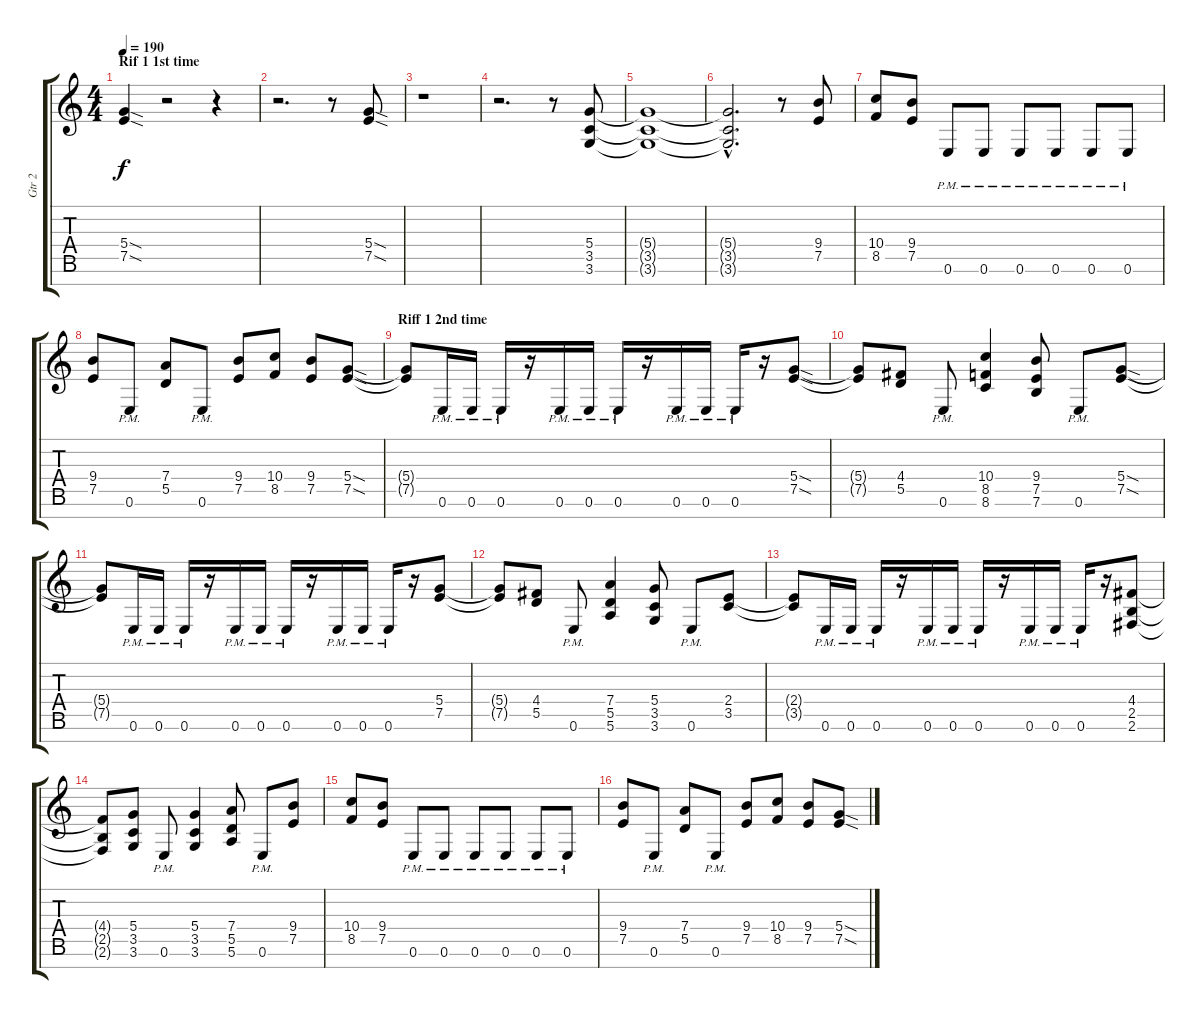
\track ("Gtr 2" "Gtr 2") {instrument overdrivenguitar}
\staff {score tabs}
\tuning (E4 B3 G3 D3 A2 E2 B1) {hide}
\ts (4 4)
\section ("" "Rif 1 1st time")
\tempo 190
\clef g2
\ks c
(5.4{sod} 7.5{sod}).4{dy f instrument overdrivenguitar} r.2 r.4 |
r.2{d} r.8 (5.4{sod} 7.5{sod}).8 |
r.1 |
r.2{d} r.8 (5.4 3.5 3.6).8 |
(5.4{t} 3.5{t} 3.6{t}).1 |
(5.4{hac t} 3.5{hac t} 3.6{hac t}).2{d} r.8 (9.4 7.5).8 |
(10.4 8.5).8 (9.4 7.5).8 0.6{pm}.8 0.6{pm}.8 0.6{pm}.8 0.6{pm}.8 0.6{pm}.8 0.6{pm}.8 |
(9.4 7.5).8 0.6{pm}.8 (7.4 5.5).8 0.6{pm}.8 (9.4 7.5).8 (10.4 8.5).8 (9.4 7.5).8 (5.4{sod} 7.5{sod}).8 |
\section ("" "Riff 1 2nd time")
(5.4{t} 7.5{t}).8 0.6{pm}.16 0.6{pm}.16 0.6{pm}.16 r.16 0.6{pm}.16 0.6{pm}.16 0.6{pm}.16 r.16 0.6{pm}.16 0.6{pm}.16 0.6{pm}.16 r.16 (5.4{sod} 7.5{sod}).8 |
(5.4{t} 7.5{t}).8 (4.4 5.5).8 0.6{pm}.8 (10.4 8.5 8.6).4 (9.4 7.5 7.6).8 0.6{pm}.8 (5.4{sod} 7.5{sod}).8 |
(5.4{t} 7.5{t}).8 0.6{pm}.16 0.6{pm}.16 0.6{pm}.16 r.16 0.6{pm}.16 0.6{pm}.16 0.6{pm}.16 r.16 0.6{pm}.16 0.6{pm}.16 0.6{pm}.16 r.16 (5.4 7.5).8 |
(5.4{t} 7.5{t}).8 (4.4 5.5).8 0.6{pm}.8 (7.4 5.5 5.6).4 (5.4 3.5 3.6).8 0.6{pm}.8 (2.4 3.5).8 |
(2.4{t} 3.5{t}).8 0.6{pm}.16 0.6{pm}.16 0.6{pm}.16 r.16 0.6{pm}.16 0.6{pm}.16 0.6{pm}.16 r.16 0.6{pm}.16 0.6{pm}.16 0.6{pm}.16 r.16 (4.4 2.5 2.6).8 |
(4.4{t} 2.5{t} 2.6{t}).8 (5.4 3.5 3.6).8 0.6{pm}.8 (5.4 3.5 3.6).4 (7.4 5.5 5.6).8 0.6{pm}.8 (9.4 7.5).8 |
(10.4 8.5).8 (9.4 7.5).8 0.6{pm}.8 0.6{pm}.8 0.6{pm}.8 0.6{pm}.8 0.6{pm}.8 0.6{pm}.8 |
(9.4 7.5).8 0.6{pm}.8 (7.4 5.5).8 0.6{pm}.8 (9.4 7.5).8 (10.4 8.5).8 (9.4 7.5).8 (5.4{sod} 7.5{sod}).8
